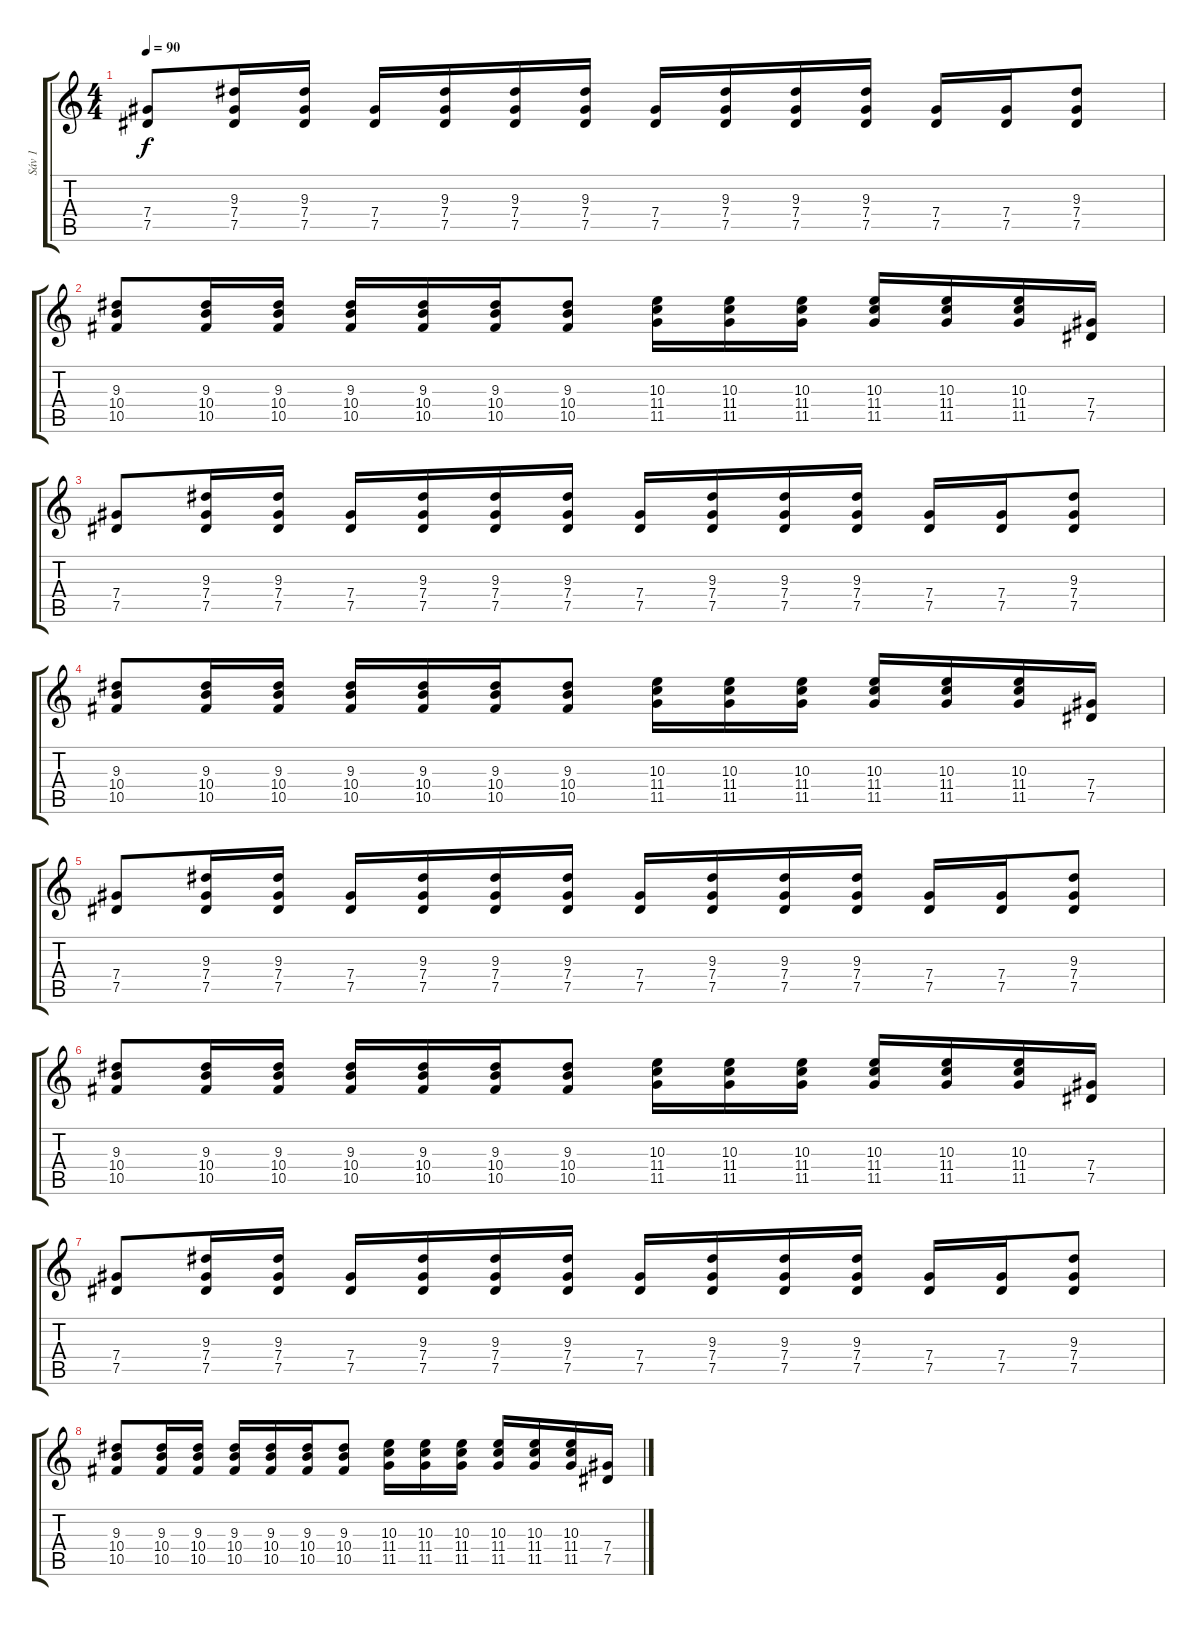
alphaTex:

\track ("Sáv 1" "Sáv 1") {instrument distortionguitar}
\staff {score tabs}
\tuning (Eb4 Bb3 Gb3 Db3 Ab2 Db2) {hide}
\ts (4 4)
\tempo 90
\clef g2
\ks c
(7.4 7.5).8{dy f} (9.3 7.4 7.5).16 (9.3 7.4 7.5).16 (7.4 7.5).16 (9.3 7.4 7.5).16 (9.3 7.4 7.5).16 (9.3 7.4 7.5).16 (7.4 7.5).16 (9.3 7.4 7.5).16 (9.3 7.4 7.5).16 (9.3 7.4 7.5).16 (7.4 7.5).16 (7.4 7.5).16 (9.3 7.4 7.5).8 |
(9.3 10.4 10.5).8 (9.3 10.4 10.5).16 (9.3 10.4 10.5).16 (9.3 10.4 10.5).16 (9.3 10.4 10.5).16 (9.3 10.4 10.5).16 (9.3 10.4 10.5).8 (10.3 11.4 11.5).16 (10.3 11.4 11.5).16 (10.3 11.4 11.5).16 (10.3 11.4 11.5).16 (10.3 11.4 11.5).16 (10.3 11.4 11.5).16 (7.4 7.5).16 |
(7.4 7.5).8 (9.3 7.4 7.5).16 (9.3 7.4 7.5).16 (7.4 7.5).16 (9.3 7.4 7.5).16 (9.3 7.4 7.5).16 (9.3 7.4 7.5).16 (7.4 7.5).16 (9.3 7.4 7.5).16 (9.3 7.4 7.5).16 (9.3 7.4 7.5).16 (7.4 7.5).16 (7.4 7.5).16 (9.3 7.4 7.5).8 |
(9.3 10.4 10.5).8 (9.3 10.4 10.5).16 (9.3 10.4 10.5).16 (9.3 10.4 10.5).16 (9.3 10.4 10.5).16 (9.3 10.4 10.5).16 (9.3 10.4 10.5).8 (10.3 11.4 11.5).16 (10.3 11.4 11.5).16 (10.3 11.4 11.5).16 (10.3 11.4 11.5).16 (10.3 11.4 11.5).16 (10.3 11.4 11.5).16 (7.4 7.5).16 |
(7.4 7.5).8 (9.3 7.4 7.5).16 (9.3 7.4 7.5).16 (7.4 7.5).16 (9.3 7.4 7.5).16 (9.3 7.4 7.5).16 (9.3 7.4 7.5).16 (7.4 7.5).16 (9.3 7.4 7.5).16 (9.3 7.4 7.5).16 (9.3 7.4 7.5).16 (7.4 7.5).16 (7.4 7.5).16 (9.3 7.4 7.5).8 |
(9.3 10.4 10.5).8 (9.3 10.4 10.5).16 (9.3 10.4 10.5).16 (9.3 10.4 10.5).16 (9.3 10.4 10.5).16 (9.3 10.4 10.5).16 (9.3 10.4 10.5).8 (10.3 11.4 11.5).16 (10.3 11.4 11.5).16 (10.3 11.4 11.5).16 (10.3 11.4 11.5).16 (10.3 11.4 11.5).16 (10.3 11.4 11.5).16 (7.4 7.5).16 |
(7.4 7.5).8 (9.3 7.4 7.5).16 (9.3 7.4 7.5).16 (7.4 7.5).16 (9.3 7.4 7.5).16 (9.3 7.4 7.5).16 (9.3 7.4 7.5).16 (7.4 7.5).16 (9.3 7.4 7.5).16 (9.3 7.4 7.5).16 (9.3 7.4 7.5).16 (7.4 7.5).16 (7.4 7.5).16 (9.3 7.4 7.5).8 |
(9.3 10.4 10.5).8 (9.3 10.4 10.5).16 (9.3 10.4 10.5).16 (9.3 10.4 10.5).16 (9.3 10.4 10.5).16 (9.3 10.4 10.5).16 (9.3 10.4 10.5).8 (10.3 11.4 11.5).16 (10.3 11.4 11.5).16 (10.3 11.4 11.5).16 (10.3 11.4 11.5).16 (10.3 11.4 11.5).16 (10.3 11.4 11.5).16 (7.4 7.5).16
